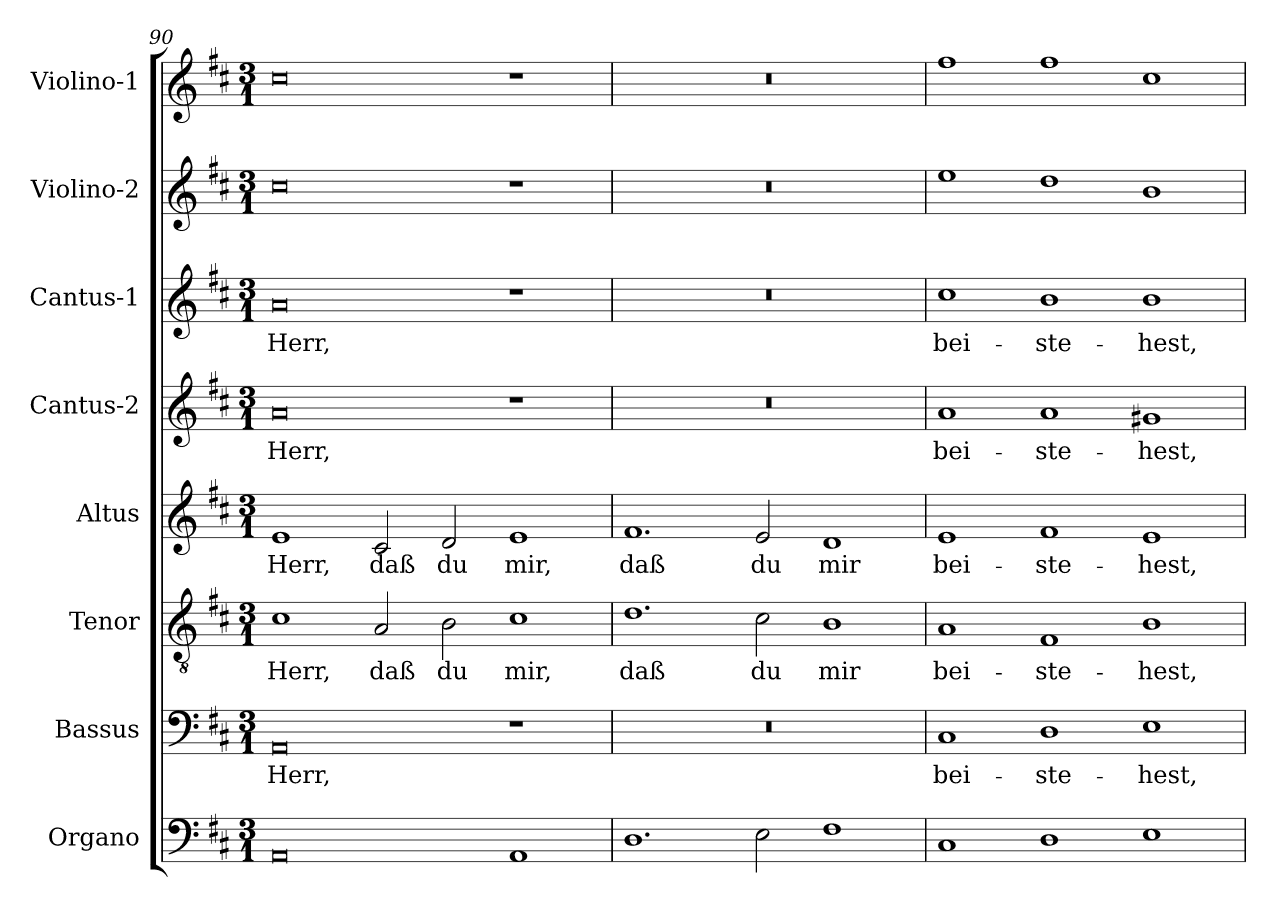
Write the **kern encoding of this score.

**kern	**kern	**text	**kern	**text	**kern	**text	**kern	**text	**kern	**text	**kern	**kern
*part8	*part7	*part7	*part6	*part6	*part5	*part5	*part4	*part4	*part3	*part3	*part2	*part1
*staff8	*staff7	*staff7	*staff6	*staff6	*staff5	*staff5	*staff4	*staff4	*staff3	*staff3	*staff2	*staff1
*I"Organo	*I"Bassus	*	*I"Tenor	*	*I"Altus	*	*I"Cantus-2	*	*I"Cantus-1	*	*I"Violino-2	*I"Violino-1
*I'Og	*I'B	*	*I'T	*	*I'A	*	*I'C2	*	*I'C1	*	*I'V2	*I'V1
*clefF4	*clefF4	*	*clefGv2	*	*clefG2	*	*clefG2	*	*clefG2	*	*clefG2	*clefG2
*k[f#c#]	*k[f#c#]	*	*k[f#c#]	*	*k[f#c#]	*	*k[f#c#]	*	*k[f#c#]	*	*k[f#c#]	*k[f#c#]
*D:	*D:	*	*D:	*	*D:	*	*D:	*	*D:	*	*D:	*D:
*M3/1	*M3/1	*	*M3/1	*	*M3/1	*	*M3/1	*	*M3/1	*	*M3/1	*M3/1
=90	=90	=90	=90	=90	=90	=90	=90	=90	=90	=90	=90	=90
!	!	!LO:LY:b	!	!	!	!	!	!	!	!	!	!
!	!	!	!	!LO:LY:b	!	!	!	!	!	!	!	!
!	!	!	!	!	!	!LO:LY:b	!	!	!	!	!	!
!	!	!	!	!	!	!	!	!LO:LY:b	!	!	!	!
!	!	!	!	!	!	!	!	!	!	!LO:LY:b	!	!
0AA	0AA	Herr,	1c#	Herr,	1e	Herr,	0a	Herr,	0a	Herr,	0cc#	0cc#
!	!	!	!	!LO:LY:b	!	!	!	!	!	!	!	!
!	!	!	!	!	!	!LO:LY:b	!	!	!	!	!	!
.	.	.	2A/	daß	2c#/	daß	.	.	.	.	.	.
!	!	!	!	!LO:LY:b	!	!	!	!	!	!	!	!
!	!	!	!	!	!	!LO:LY:b	!	!	!	!	!	!
.	.	.	2B\	du	2d/	du	.	.	.	.	.	.
!	!	!	!	!LO:LY:b	!	!	!	!	!	!	!	!
!	!	!	!	!	!	!LO:LY:b	!	!	!	!	!	!
1AA	1r	.	1c#	mir,	1e	mir,	1r	.	1r	.	1r	1r
=91	=91	=91	=91	=91	=91	=91	=91	=91	=91	=91	=91	=91
!	!	!	!	!LO:LY:b	!	!	!	!	!	!	!	!
!	!	!	!	!	!	!LO:LY:b	!	!	!	!	!	!
1.D	0.r	.	1.d	daß	1.f#	daß	0.r	.	0.r	.	0.r	0.r
!	!	!	!	!LO:LY:b	!	!	!	!	!	!	!	!
!	!	!	!	!	!	!LO:LY:b	!	!	!	!	!	!
2E\	.	.	2c#\	du	2e/	du	.	.	.	.	.	.
!	!	!	!	!LO:LY:b	!	!	!	!	!	!	!	!
!	!	!	!	!	!	!LO:LY:b	!	!	!	!	!	!
1F#	.	.	1B	mir	1d	mir	.	.	.	.	.	.
=92	=92	=92	=92	=92	=92	=92	=92	=92	=92	=92	=92	=92
!	!	!LO:LY:b	!	!	!	!	!	!	!	!	!	!
!	!	!	!	!LO:LY:b	!	!	!	!	!	!	!	!
!	!	!	!	!	!	!LO:LY:b	!	!	!	!	!	!
!	!	!	!	!	!	!	!	!LO:LY:b	!	!	!	!
!	!	!	!	!	!	!	!	!	!	!LO:LY:b	!	!
1C#	1C#	bei-	1A	bei-	1e	bei-	1a	bei-	1cc#	bei-	1ee	1ff#
!	!	!LO:LY:b	!	!	!	!	!	!	!	!	!	!
!	!	!	!	!LO:LY:b	!	!	!	!	!	!	!	!
!	!	!	!	!	!	!LO:LY:b	!	!	!	!	!	!
!	!	!	!	!	!	!	!	!LO:LY:b	!	!	!	!
!	!	!	!	!	!	!	!	!	!	!LO:LY:b	!	!
1D	1D	-ste-	1F#	-ste-	1f#	-ste-	1a	-ste-	1b	-ste-	1dd	1ff#
!	!	!LO:LY:b	!	!	!	!	!	!	!	!	!	!
!	!	!	!	!LO:LY:b	!	!	!	!	!	!	!	!
!	!	!	!	!	!	!LO:LY:b	!	!	!	!	!	!
!	!	!	!	!	!	!	!	!LO:LY:b	!	!	!	!
!	!	!	!	!	!	!	!	!	!	!LO:LY:b	!	!
1E	1E	-hest,	1B	-hest,	1e	-hest,	1g#X	-hest,	1b	-hest,	1b	1cc#
=	=	=	=	=	=	=	=	=	=	=	=	=
*-	*-	*-	*-	*-	*-	*-	*-	*-	*-	*-	*-	*-
